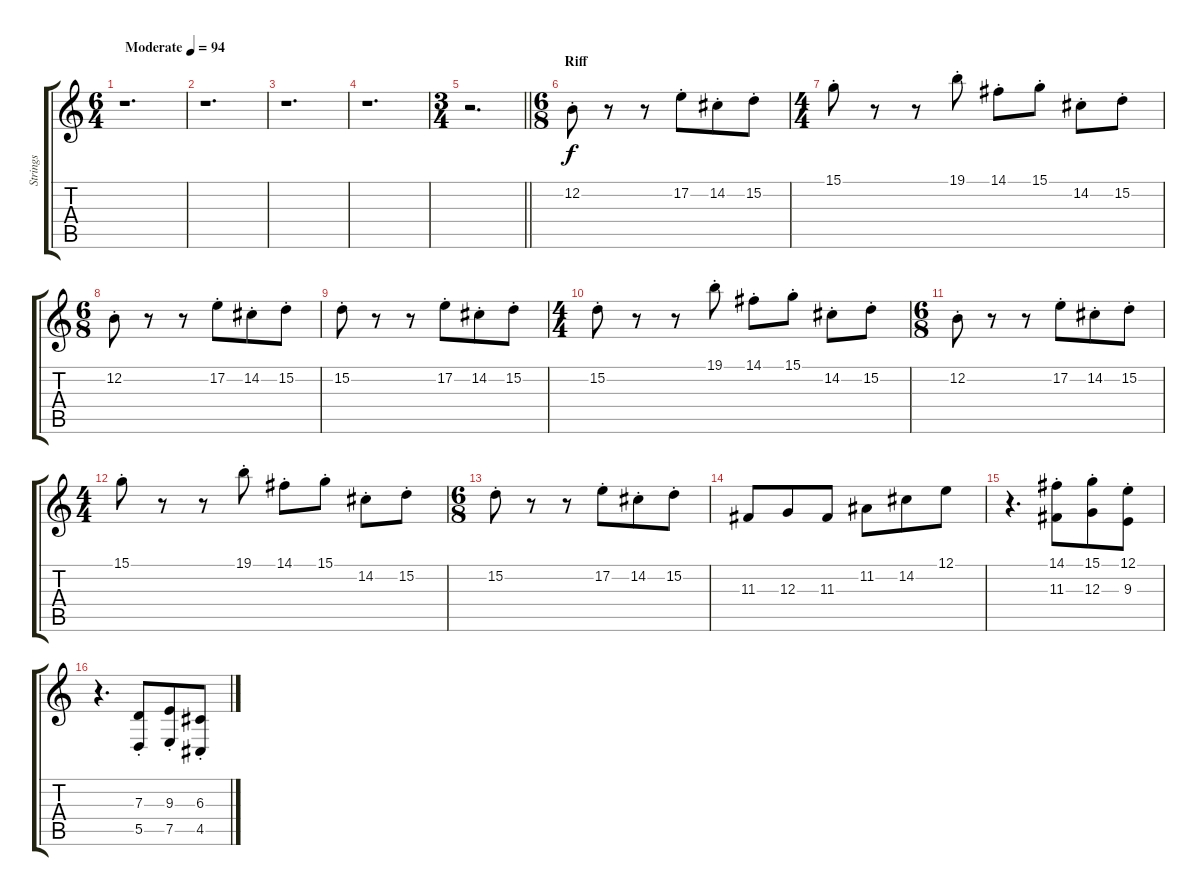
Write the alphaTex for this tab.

\track ("Strings" "Strings") {instrument stringensemble1}
\staff {score tabs}
\tuning (E4 B3 G3 D3 A2 E2) {hide}
\ts (6 4)
\tempo (94 "Moderate")
\clef g2
\ks c
r.1{d dy f instrument stringensemble1} |
r.1{d} |
r.1{d} |
r.1{d} |
\ts (3 4)
\barLineRight lightlight
r.2{d} |
\ts (6 8)
\section ("" "Riff")
12.2{st}.8 r.8 r.8 17.2{st}.8 14.2{st}.8 15.2{st}.8 |
\ts (4 4)
15.1{st}.8 r.8 r.8 19.1{st}.8 14.1{st}.8 15.1{st}.8 14.2{st}.8 15.2{st}.8 |
\ts (6 8)
12.2{st}.8 r.8 r.8 17.2{st}.8 14.2{st}.8 15.2{st}.8 |
15.2{st}.8 r.8 r.8 17.2{st}.8 14.2{st}.8 15.2{st}.8 |
\ts (4 4)
15.2{st}.8 r.8 r.8 19.1{st}.8 14.1{st}.8 15.1{st}.8 14.2{st}.8 15.2{st}.8 |
\ts (6 8)
12.2{st}.8 r.8 r.8 17.2{st}.8 14.2{st}.8 15.2{st}.8 |
\ts (4 4)
15.1{st}.8 r.8 r.8 19.1{st}.8 14.1{st}.8 15.1{st}.8 14.2{st}.8 15.2{st}.8 |
\ts (6 8)
15.2{st}.8 r.8 r.8 17.2{st}.8 14.2{st}.8 15.2{st}.8 |
11.3.8 12.3.8 11.3.8 11.2.8 14.2.8 12.1.8 |
r.4{d} (14.1{st} 11.3{st}).8 (15.1{st} 12.3{st}).8 (12.1{st} 9.3{st}).8 |
r.4{d} (7.3{st} 5.5{st}).8 (9.3{st} 7.5{st}).8 (6.3{st} 4.5{st}).8
